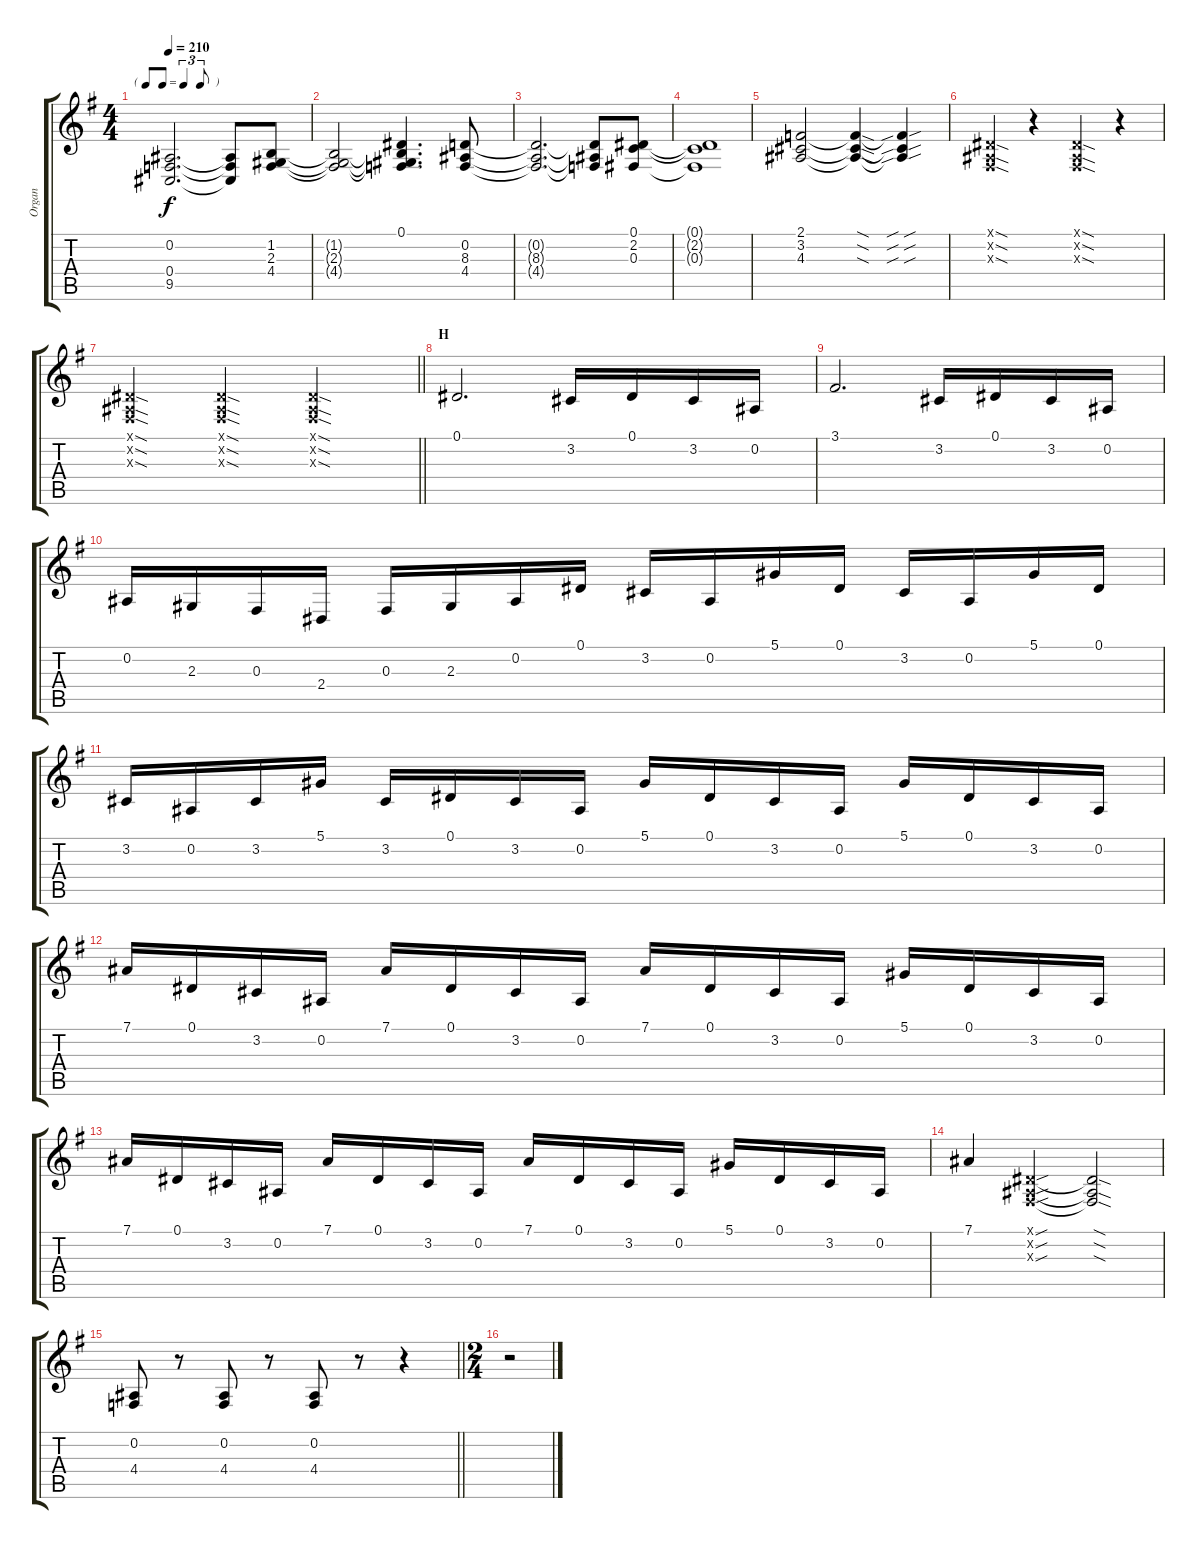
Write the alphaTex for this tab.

\track ("Organ" "Organ") {instrument rockorgan}
\staff {score tabs}
\tuning (Eb4 Bb3 Gb3 Db3 Ab2 Eb2) {hide}
\ts (4 4)
\tf triplet8th
\tempo 210
\clef g2
\ks g
(0.2{t} 0.4{t} 9.5{t}).2{d dy f} (0.2{t} 0.4{t} 9.5{t}).8 (1.2 2.3 4.4).8 |
(1.2{t} 2.3{t} 4.4{t}).2 (0.1 1.2{t} 2.3{t} 4.4{t}).4{d} (0.2 8.3 4.4).8 |
(0.2{t} 8.3{t} 4.4{t}).2{d} (0.2{t} 8.3{t} 4.4{t}).8 (0.1 2.2 0.3).8 |
(0.1{t} 2.2{t} 0.3{t}).1 |
(2.1 3.2 4.3).2 (2.1{sod t} 3.2{sod t} 4.3{sod t}).4 (2.1{sib sou t} 3.2{sib sou t} 4.3{sib sou t}).4 |
(0.1{sod x} 0.2{sod x} 0.3{sod x}).4 r.4 (0.1{sod x} 0.2{sod x} 0.3{sod x}).4 r.4 |
\barLineRight lightlight
(0.1{sod x} 0.2{sod x} 0.3{sod x}).4 (0.1{sod x} 0.2{sod x} 0.3{sod x}).4 (0.1{sod x} 0.2{sod x} 0.3{sod x}).2 |
\section ("" "H")
0.1.2{d} 3.2.16 0.1.16 3.2.16 0.2.16 |
3.1.2{d} 3.2.16 0.1.16 3.2.16 0.2.16 |
0.2.16 2.3.16 0.3.16 2.4.16 0.3.16 2.3.16 0.2.16 0.1.16 3.2.16 0.2.16 5.1.16 0.1.16 3.2.16 0.2.16 5.1.16 0.1.16 |
3.2.16 0.2.16 3.2.16 5.1.16 3.2.16 0.1.16 3.2.16 0.2.16 5.1.16 0.1.16 3.2.16 0.2.16 5.1.16 0.1.16 3.2.16 0.2.16 |
7.1.16 0.1.16 3.2.16 0.2.16 7.1.16 0.1.16 3.2.16 0.2.16 7.1.16 0.1.16 3.2.16 0.2.16 5.1.16 0.1.16 3.2.16 0.2.16 |
7.1.16 0.1.16 3.2.16 0.2.16 7.1.16 0.1.16 3.2.16 0.2.16 7.1.16 0.1.16 3.2.16 0.2.16 5.1.16 0.1.16 3.2.16 0.2.16 |
7.1.4 (0.1{sou x} 0.2{sou x} 0.3{sou x}).4 (0.1{sod t} 0.2{sod t} 0.3{sod t}).2 |
\barLineRight lightlight
(0.2 4.4).8 r.8 (0.2 4.4).8 r.8 (0.2 4.4).8 r.8 r.4 |
\ts (2 4)
r.2
